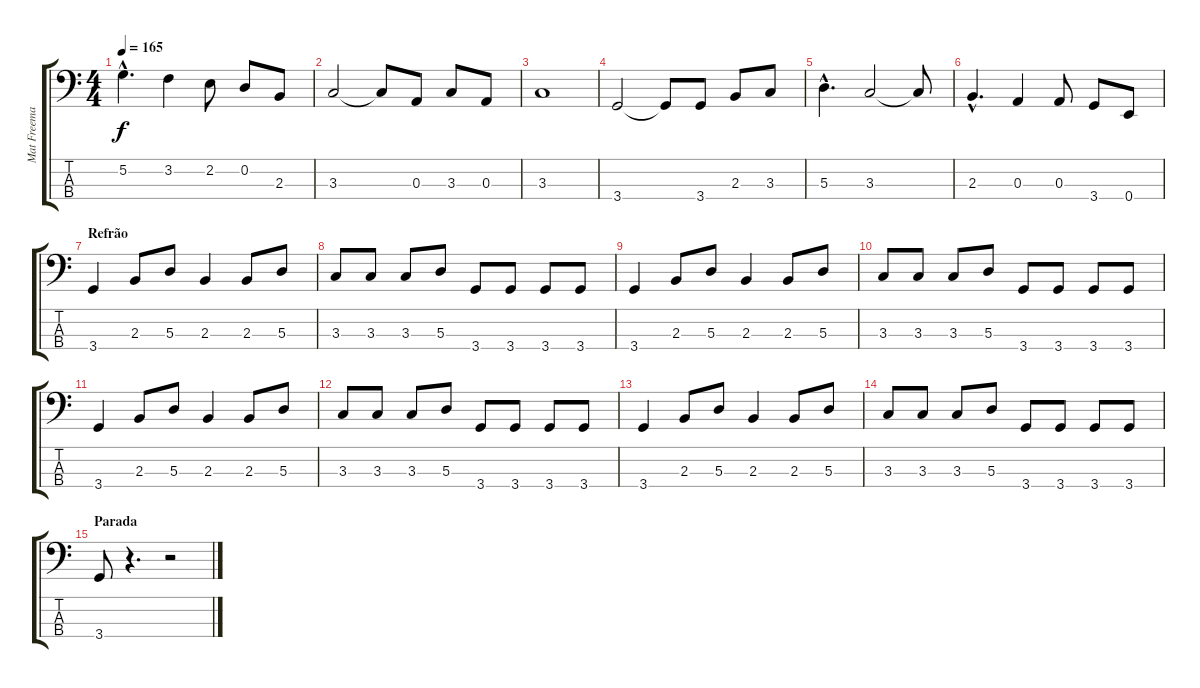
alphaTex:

\track ("Mat Freeman" "Mat Freema") {instrument electricbasspick}
\staff {score tabs}
\tuning (G2 D2 A1 E1) {hide}
\ts (4 4)
\tempo 165
\clef f4
\ks c
5.2{hac}.4{d dy f} 3.2.4 2.2.8 0.2.8 2.3.8 |
3.3.2 3.3{t}.8 0.3.8 3.3.8 0.3.8 |
3.3.1 |
3.4.2 3.4{t}.8 3.4.8 2.3.8 3.3.8 |
5.3{hac}.4{d} 3.3.2 3.3{t}.8 |
2.3{hac}.4{d} 0.3.4 0.3.8 3.4.8 0.4.8 |
\section ("" "Refrão")
3.4.4 2.3.8 5.3.8 2.3.4 2.3.8 5.3.8 |
3.3.8 3.3.8 3.3.8 5.3.8 3.4.8 3.4.8 3.4.8 3.4.8 |
3.4.4 2.3.8 5.3.8 2.3.4 2.3.8 5.3.8 |
3.3.8 3.3.8 3.3.8 5.3.8 3.4.8 3.4.8 3.4.8 3.4.8 |
3.4.4 2.3.8 5.3.8 2.3.4 2.3.8 5.3.8 |
3.3.8 3.3.8 3.3.8 5.3.8 3.4.8 3.4.8 3.4.8 3.4.8 |
3.4.4 2.3.8 5.3.8 2.3.4 2.3.8 5.3.8 |
3.3.8 3.3.8 3.3.8 5.3.8 3.4.8 3.4.8 3.4.8 3.4.8 |
\section ("" "Parada")
3.4.8 r.4{d} r.2
